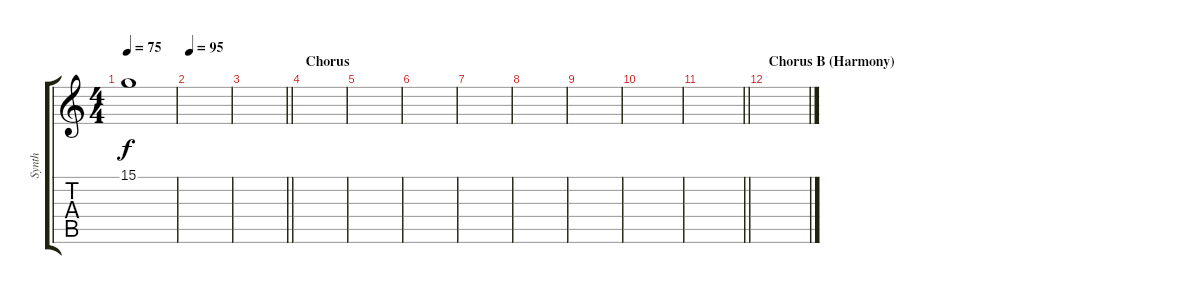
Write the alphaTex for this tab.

\track ("Synth" "Synth") {instrument synthvoice}
\staff {score tabs}
\tuning (E4 B3 G3 D3 A2 E2) {hide}
\ts (4 4)
\tempo 75
\clef g2
\ks c
15.1{t}.1{dy f volume 0} |
\tempo 95
|
\barLineRight lightlight
|
\section ("" "Chorus")
|
|
|
|
|
|
|
\barLineRight lightlight
|
\section ("" "Chorus B (Harmony)")
